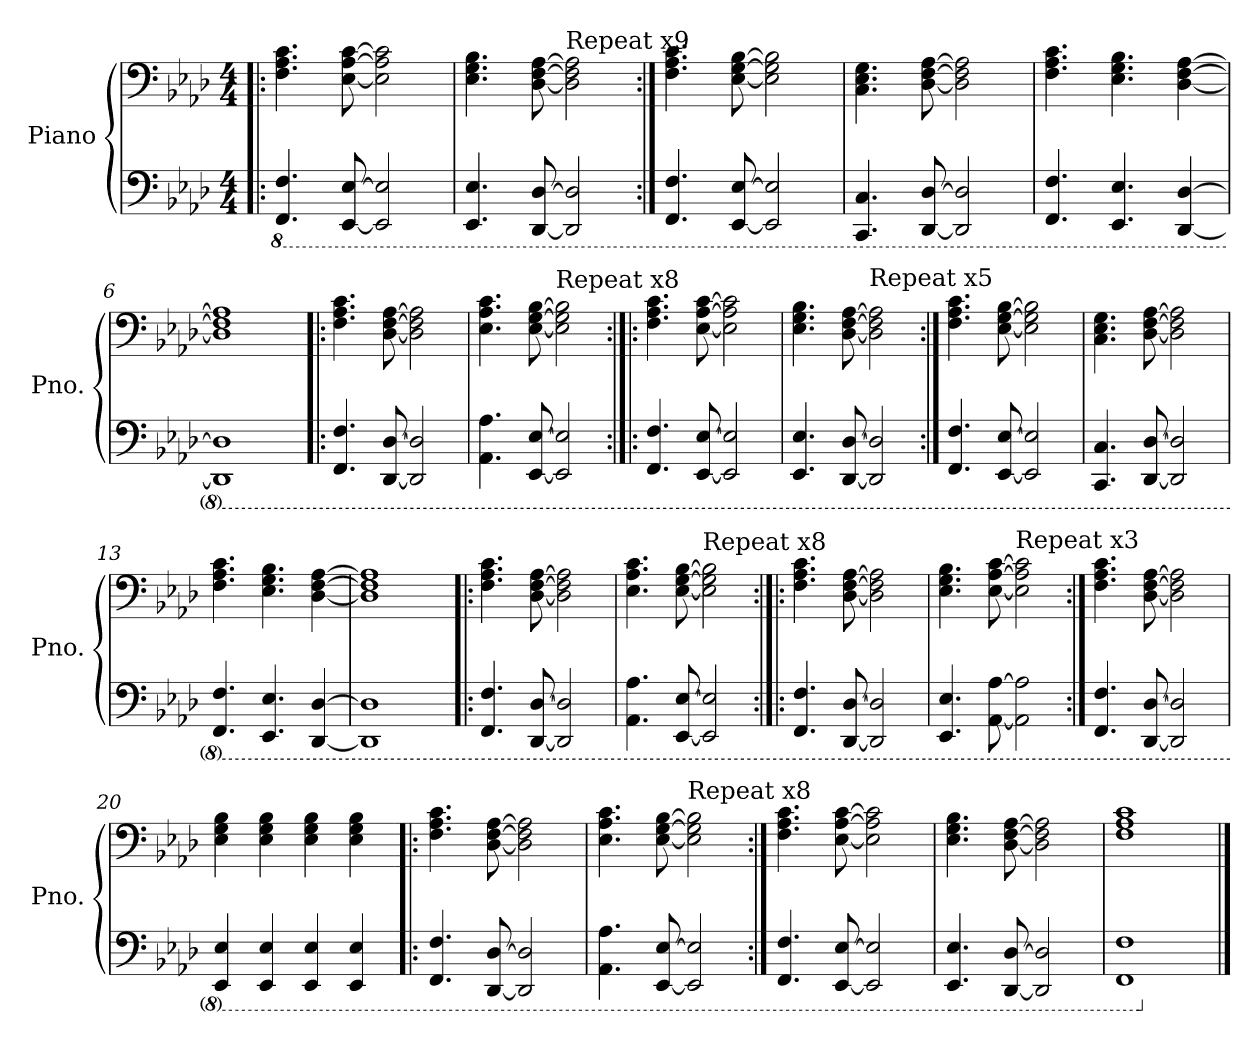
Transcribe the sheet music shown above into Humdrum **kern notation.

**kern	**kern
*part1	*part1
*staff2	*staff1
*I"Piano	*
*I'Pno.	*
*clefF4	*clefF4
*k[b-e-a-d-]	*k[b-e-a-d-]
*M4/4	*M4/4
*MM79	*MM79
*8ba	*
=1!|:	=1!|:
4.FFF/ 4.FF/	4.F\ 4.A-\ 4.c\
[8EEE-/ [8EE-/	[8E-\ [8A-\ [8c\
2EEE-/] 2EE-/]	2E-\] 2A-\] 2c\]
=2	=2
4.EEE-/ 4.EE-/	4.E-\ 4.G\ 4.B-\
[8DDD-/ [8DD-/	[8D-\ [8F\ [8A-\
!	!LO:TX:a:t=Repeat x9
2DDD-/] 2DD-/]	2D-\] 2F\] 2A-\]
=3:|!	=3:|!
4.FFF/ 4.FF/	4.F\ 4.A-\ 4.c\
[8EEE-/ [8EE-/	[8E-\ [8G\ [8B-\
2EEE-/] 2EE-/]	2E-\] 2G\] 2B-\]
=4	=4
4.CCC/ 4.CC/	4.C\ 4.E-\ 4.G\
[8DDD-/ [8DD-/	[8D-\ [8F\ [8A-\
2DDD-/] 2DD-/]	2D-\] 2F\] 2A-\]
=5	=5
4.FFF/ 4.FF/	4.F\ 4.A-\ 4.c\
4.EEE-/ 4.EE-/	4.E-\ 4.G\ 4.B-\
[4DDD-/ [4DD-/	[4D-\ [4F\ [4A-\
=6	=6
1DDD-] 1DD-]	1D-] 1F] 1A-]
!!LO:LB:g=z
=7!|:	=7!|:
4.FFF/ 4.FF/	4.F\ 4.A-\ 4.c\
[8DDD-/ [8DD-/	[8D-\ [8F\ [8A-\
2DDD-/] 2DD-/]	2D-\] 2F\] 2A-\]
=8	=8
4.AAA-\ 4.AA-\	4.E-\ 4.A-\ 4.c\
[8EEE-/ [8EE-/	[8E-\ [8G\ [8B-\
!	!LO:TX:a:t=Repeat x8
2EEE-/] 2EE-/]	2E-\] 2G\] 2B-\]
=9:|!|:	=9:|!|:
4.FFF/ 4.FF/	4.F\ 4.A-\ 4.c\
[8EEE-/ [8EE-/	[8E-\ [8A-\ [8c\
2EEE-/] 2EE-/]	2E-\] 2A-\] 2c\]
=10	=10
4.EEE-/ 4.EE-/	4.E-\ 4.G\ 4.B-\
[8DDD-/ [8DD-/	[8D-\ [8F\ [8A-\
!	!LO:TX:a:t=Repeat x5
2DDD-/] 2DD-/]	2D-\] 2F\] 2A-\]
=11:|!	=11:|!
4.FFF/ 4.FF/	4.F\ 4.A-\ 4.c\
[8EEE-/ [8EE-/	[8E-\ [8G\ [8B-\
2EEE-/] 2EE-/]	2E-\] 2G\] 2B-\]
=12	=12
4.CCC/ 4.CC/	4.C\ 4.E-\ 4.G\
[8DDD-/ [8DD-/	[8D-\ [8F\ [8A-\
2DDD-/] 2DD-/]	2D-\] 2F\] 2A-\]
!!LO:LB:g=z
=13	=13
4.FFF/ 4.FF/	4.F\ 4.A-\ 4.c\
4.EEE-/ 4.EE-/	4.E-\ 4.G\ 4.B-\
[4DDD-/ [4DD-/	[4D-\ [4F\ [4A-\
=14	=14
1DDD-] 1DD-]	1D-] 1F] 1A-]
=15!|:	=15!|:
4.FFF/ 4.FF/	4.F\ 4.A-\ 4.c\
[8DDD-/ [8DD-/	[8D-\ [8F\ [8A-\
2DDD-/] 2DD-/]	2D-\] 2F\] 2A-\]
=16	=16
4.AAA-\ 4.AA-\	4.E-\ 4.A-\ 4.c\
[8EEE-/ [8EE-/	[8E-\ [8G\ [8B-\
!	!LO:TX:a:t=Repeat x8
2EEE-/] 2EE-/]	2E-\] 2G\] 2B-\]
=17:|!|:	=17:|!|:
4.FFF/ 4.FF/	4.F\ 4.A-\ 4.c\
[8DDD-/ [8DD-/	[8D-\ [8F\ [8A-\
2DDD-/] 2DD-/]	2D-\] 2F\] 2A-\]
=18	=18
4.EEE-/ 4.EE-/	4.E-\ 4.G\ 4.B-\
[8AAA-\ [8AA-\	[8E-\ [8A-\ [8c\
!	!LO:TX:a:t=Repeat x3
2AAA-\] 2AA-\]	2E-\] 2A-\] 2c\]
=19:|!	=19:|!
4.FFF/ 4.FF/	4.F\ 4.A-\ 4.c\
[8DDD-/ [8DD-/	[8D-\ [8F\ [8A-\
2DDD-/] 2DD-/]	2D-\] 2F\] 2A-\]
!!LO:LB:g=z
=20	=20
4EEE-/ 4EE-/	4E-\ 4G\ 4B-\
4EEE-/ 4EE-/	4E-\ 4G\ 4B-\
4EEE-/ 4EE-/	4E-\ 4G\ 4B-\
4EEE-/ 4EE-/	4E-\ 4G\ 4B-\
=21!|:	=21!|:
4.FFF/ 4.FF/	4.F\ 4.A-\ 4.c\
[8DDD-/ [8DD-/	[8D-\ [8F\ [8A-\
2DDD-/] 2DD-/]	2D-\] 2F\] 2A-\]
=22	=22
4.AAA-\ 4.AA-\	4.E-\ 4.A-\ 4.c\
[8EEE-/ [8EE-/	[8E-\ [8G\ [8B-\
!	!LO:TX:a:t=Repeat x8
2EEE-/] 2EE-/]	2E-\] 2G\] 2B-\]
=23:|!	=23:|!
4.FFF/ 4.FF/	4.F\ 4.A-\ 4.c\
[8EEE-/ [8EE-/	[8E-\ [8A-\ [8c\
2EEE-/] 2EE-/]	2E-\] 2A-\] 2c\]
=24	=24
4.EEE-/ 4.EE-/	4.E-\ 4.G\ 4.B-\
[8DDD-/ [8DD-/	[8D-\ [8F\ [8A-\
2DDD-/] 2DD-/]	2D-\] 2F\] 2A-\]
=25	=25
1FFF 1FF	1F 1A- 1c
*X8ba	*
==	==
*-	*-
